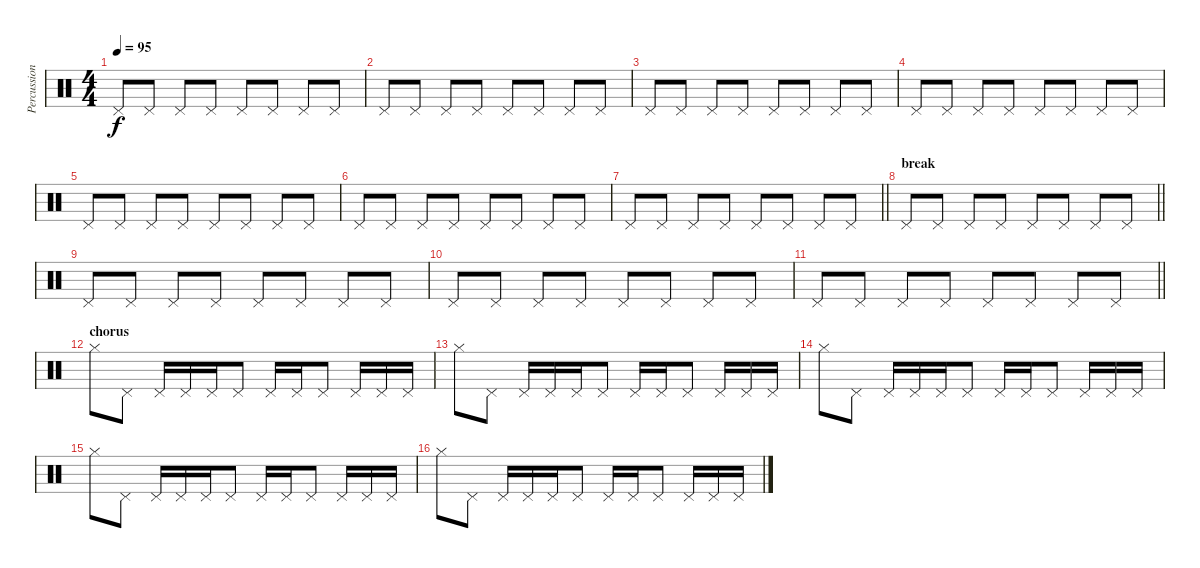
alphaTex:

\track ("Percussion" "Percussion") {instrument percussion}
\staff {score}
\articulation defaults
\ts (4 4)
\tempo 95
\clef neutral
\ks c "Pedal Hi-Hat (hit)".8{dy f} "Pedal Hi-Hat (hit)".8 "Pedal Hi-Hat (hit)".8 "Pedal Hi-Hat (hit)".8 "Pedal Hi-Hat (hit)".8 "Pedal Hi-Hat (hit)".8 "Pedal Hi-Hat (hit)".8 "Pedal Hi-Hat (hit)".8
|
"Pedal Hi-Hat (hit)".8 "Pedal Hi-Hat (hit)".8 "Pedal Hi-Hat (hit)".8 "Pedal Hi-Hat (hit)".8 "Pedal Hi-Hat (hit)".8 "Pedal Hi-Hat (hit)".8 "Pedal Hi-Hat (hit)".8 "Pedal Hi-Hat (hit)".8 |
"Pedal Hi-Hat (hit)".8 "Pedal Hi-Hat (hit)".8 "Pedal Hi-Hat (hit)".8 "Pedal Hi-Hat (hit)".8 "Pedal Hi-Hat (hit)".8 "Pedal Hi-Hat (hit)".8 "Pedal Hi-Hat (hit)".8 "Pedal Hi-Hat (hit)".8 |
"Pedal Hi-Hat (hit)".8 "Pedal Hi-Hat (hit)".8 "Pedal Hi-Hat (hit)".8 "Pedal Hi-Hat (hit)".8 "Pedal Hi-Hat (hit)".8 "Pedal Hi-Hat (hit)".8 "Pedal Hi-Hat (hit)".8 "Pedal Hi-Hat (hit)".8 |
"Pedal Hi-Hat (hit)".8 "Pedal Hi-Hat (hit)".8 "Pedal Hi-Hat (hit)".8 "Pedal Hi-Hat (hit)".8 "Pedal Hi-Hat (hit)".8 "Pedal Hi-Hat (hit)".8 "Pedal Hi-Hat (hit)".8 "Pedal Hi-Hat (hit)".8 |
"Pedal Hi-Hat (hit)".8 "Pedal Hi-Hat (hit)".8 "Pedal Hi-Hat (hit)".8 "Pedal Hi-Hat (hit)".8 "Pedal Hi-Hat (hit)".8 "Pedal Hi-Hat (hit)".8 "Pedal Hi-Hat (hit)".8 "Pedal Hi-Hat (hit)".8 |
\barLineRight lightlight "Pedal Hi-Hat (hit)".8 "Pedal Hi-Hat (hit)".8 "Pedal Hi-Hat (hit)".8 "Pedal Hi-Hat (hit)".8 "Pedal Hi-Hat (hit)".8 "Pedal Hi-Hat (hit)".8 "Pedal Hi-Hat (hit)".8 "Pedal Hi-Hat (hit)".8
|
\section ("" "break")
\barLineRight lightlight "Pedal Hi-Hat (hit)".8 "Pedal Hi-Hat (hit)".8 "Pedal Hi-Hat (hit)".8 "Pedal Hi-Hat (hit)".8 "Pedal Hi-Hat (hit)".8 "Pedal Hi-Hat (hit)".8 "Pedal Hi-Hat (hit)".8 "Pedal Hi-Hat (hit)".8
|
"Pedal Hi-Hat (hit)".8 "Pedal Hi-Hat (hit)".8 "Pedal Hi-Hat (hit)".8 "Pedal Hi-Hat (hit)".8 "Pedal Hi-Hat (hit)".8 "Pedal Hi-Hat (hit)".8 "Pedal Hi-Hat (hit)".8 "Pedal Hi-Hat (hit)".8 |
"Pedal Hi-Hat (hit)".8 "Pedal Hi-Hat (hit)".8 "Pedal Hi-Hat (hit)".8 "Pedal Hi-Hat (hit)".8 "Pedal Hi-Hat (hit)".8 "Pedal Hi-Hat (hit)".8 "Pedal Hi-Hat (hit)".8 "Pedal Hi-Hat (hit)".8 |
\barLineRight lightlight "Pedal Hi-Hat (hit)".8 "Pedal Hi-Hat (hit)".8 "Pedal Hi-Hat (hit)".8 "Pedal Hi-Hat (hit)".8 "Pedal Hi-Hat (hit)".8 "Pedal Hi-Hat (hit)".8 "Pedal Hi-Hat (hit)".8 "Pedal Hi-Hat (hit)".8
|
\section ("" "chorus")
"Hi-Hat (closed)".8 "Pedal Hi-Hat (hit)".8 "Pedal Hi-Hat (hit)".16 "Pedal Hi-Hat (hit)".16 "Pedal Hi-Hat (hit)".16 "Pedal Hi-Hat (hit)".8 "Pedal Hi-Hat (hit)".16 "Pedal Hi-Hat (hit)".16 "Pedal Hi-Hat (hit)".8 "Pedal Hi-Hat (hit)".16 "Pedal Hi-Hat (hit)".16 "Pedal Hi-Hat (hit)".16 |
"Hi-Hat (closed)".8 "Pedal Hi-Hat (hit)".8 "Pedal Hi-Hat (hit)".16 "Pedal Hi-Hat (hit)".16 "Pedal Hi-Hat (hit)".16 "Pedal Hi-Hat (hit)".8 "Pedal Hi-Hat (hit)".16 "Pedal Hi-Hat (hit)".16 "Pedal Hi-Hat (hit)".8 "Pedal Hi-Hat (hit)".16 "Pedal Hi-Hat (hit)".16 "Pedal Hi-Hat (hit)".16 |
"Hi-Hat (closed)".8 "Pedal Hi-Hat (hit)".8 "Pedal Hi-Hat (hit)".16 "Pedal Hi-Hat (hit)".16 "Pedal Hi-Hat (hit)".16 "Pedal Hi-Hat (hit)".8 "Pedal Hi-Hat (hit)".16 "Pedal Hi-Hat (hit)".16 "Pedal Hi-Hat (hit)".8 "Pedal Hi-Hat (hit)".16 "Pedal Hi-Hat (hit)".16 "Pedal Hi-Hat (hit)".16 |
"Hi-Hat (closed)".8 "Pedal Hi-Hat (hit)".8 "Pedal Hi-Hat (hit)".16 "Pedal Hi-Hat (hit)".16 "Pedal Hi-Hat (hit)".16 "Pedal Hi-Hat (hit)".8 "Pedal Hi-Hat (hit)".16 "Pedal Hi-Hat (hit)".16 "Pedal Hi-Hat (hit)".8 "Pedal Hi-Hat (hit)".16 "Pedal Hi-Hat (hit)".16 "Pedal Hi-Hat (hit)".16 |
"Hi-Hat (closed)".8 "Pedal Hi-Hat (hit)".8 "Pedal Hi-Hat (hit)".16 "Pedal Hi-Hat (hit)".16 "Pedal Hi-Hat (hit)".16 "Pedal Hi-Hat (hit)".8 "Pedal Hi-Hat (hit)".16 "Pedal Hi-Hat (hit)".16 "Pedal Hi-Hat (hit)".8 "Pedal Hi-Hat (hit)".16 "Pedal Hi-Hat (hit)".16 "Pedal Hi-Hat (hit)".16
